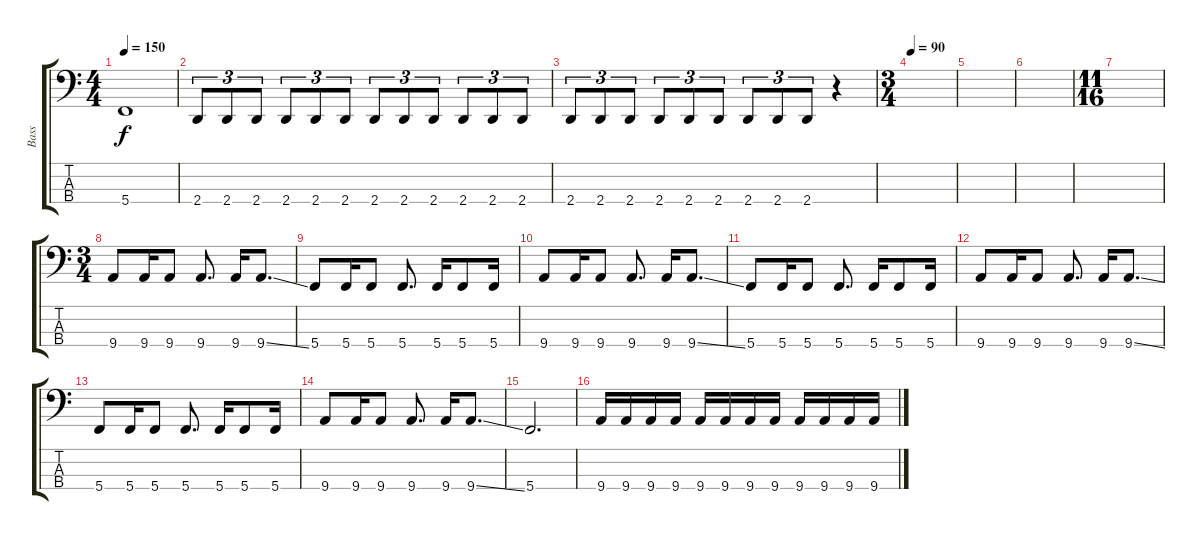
\track ("Bass" "Bass") {instrument electricbasspick}
\staff {score tabs}
\tuning (F2 C2 G1 C1) {hide}
\ts (4 4)
\tempo 150
\clef f4
\ks c
5.4.1{dy f} |
2.4.8{tu (3 2)} 2.4.8{tu (3 2)} 2.4.8{tu (3 2)} 2.4.8{tu (3 2)} 2.4.8{tu (3 2)} 2.4.8{tu (3 2)} 2.4.8{tu (3 2)} 2.4.8{tu (3 2)} 2.4.8{tu (3 2)} 2.4.8{tu (3 2)} 2.4.8{tu (3 2)} 2.4.8{tu (3 2)} |
2.4.8{tu (3 2)} 2.4.8{tu (3 2)} 2.4.8{tu (3 2)} 2.4.8{tu (3 2)} 2.4.8{tu (3 2)} 2.4.8{tu (3 2)} 2.4.8{tu (3 2)} 2.4.8{tu (3 2)} 2.4.8{tu (3 2)} r.4 |
\ts (3 4)
\tempo 90
|
|
|
\ts (11 16)
|
\ts (3 4)
9.4.8 9.4.16 9.4.8 9.4.8{d} 9.4.16 9.4{ss}.8{d} |
5.4.8 5.4.16 5.4.8 5.4.8{d} 5.4.16 5.4.8 5.4.16 |
9.4.8 9.4.16 9.4.8 9.4.8{d} 9.4.16 9.4{ss}.8{d} |
5.4.8 5.4.16 5.4.8 5.4.8{d} 5.4.16 5.4.8 5.4.16 |
9.4.8 9.4.16 9.4.8 9.4.8{d} 9.4.16 9.4{ss}.8{d} |
5.4.8 5.4.16 5.4.8 5.4.8{d} 5.4.16 5.4.8 5.4.16 |
9.4.8 9.4.16 9.4.8 9.4.8{d} 9.4.16 9.4{ss}.8{d} |
5.4.2{d} |
9.4.16 9.4.16 9.4.16 9.4.16 9.4.16 9.4.16 9.4.16 9.4.16 9.4.16 9.4.16 9.4.16 9.4.16
